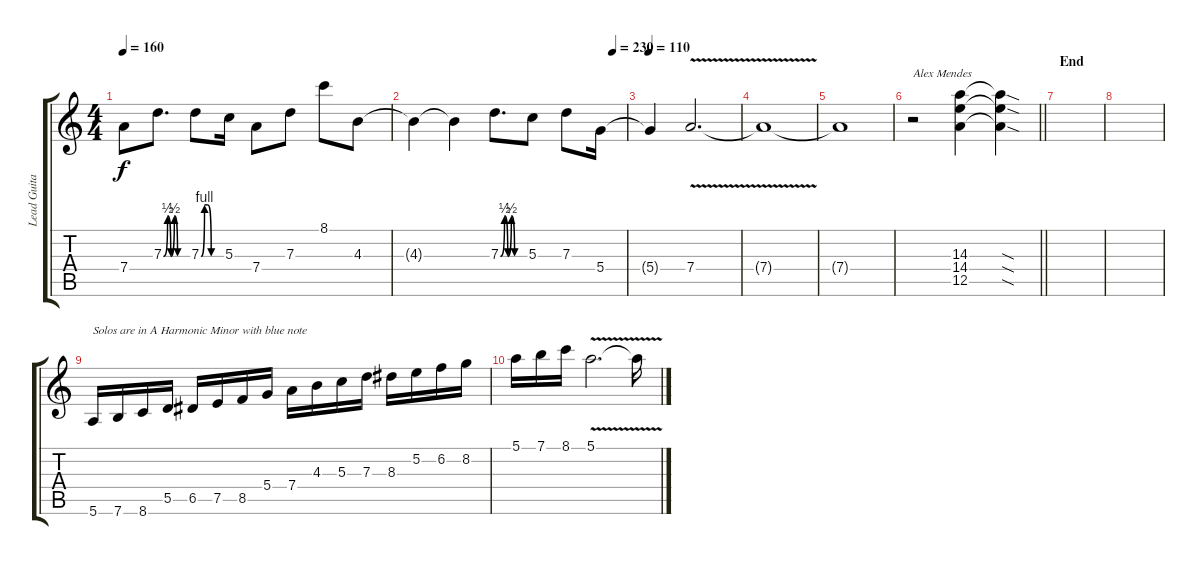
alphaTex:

\track ("Lead Guitar" "Lead Guita") {instrument distortionguitar}
\staff {score tabs}
\tuning (E4 B3 G3 D3 A2 E2) {hide}
\ts (4 4)
\tempo 160
\clef g2
\ks c
7.4.8{dy f} 7.3{be (custom 0 0 10 2 18 0 27 2 35 0 58 0 60 0)}.8{d} 7.3{be (custom 0 0 10 4 20 4 30 0 60 0)}.8 5.3.16 7.4.8 7.3.8 8.1.8 4.3.8 |
\tempo (230 0.9375)
4.3{t}.4 4.3{t}.4 7.3{be (custom 0 0 10 2 18 0 27 2 35 0 58 0 60 0)}.8{d} 5.3.8 7.3.8 5.4.16 |
\tempo 110
5.4{t}.4 7.4{v}.2{d} |
7.4{t}.1 |
7.4{t}.1 |
\barLineRight lightlight
r.2{txt "Alex Mendes"} (14.3 14.4 12.5).4 (14.3{sod t} 14.4{sod t} 12.5{sod t}).4 |
\section ("" "End")
|
|
5.6.16{txt "Solos are in A Harmonic Minor with blue note"} 7.6.16 8.6.16 5.5.16 6.5.16 7.5.16 8.5.16 5.4.16 7.4.16 4.3.16 5.3.16 7.3.16 8.3.16 5.2.16 6.2.16 8.2.16 |
5.1.16 7.1.16 8.1.16 5.1{v}.2{d} 5.1{t}.16
